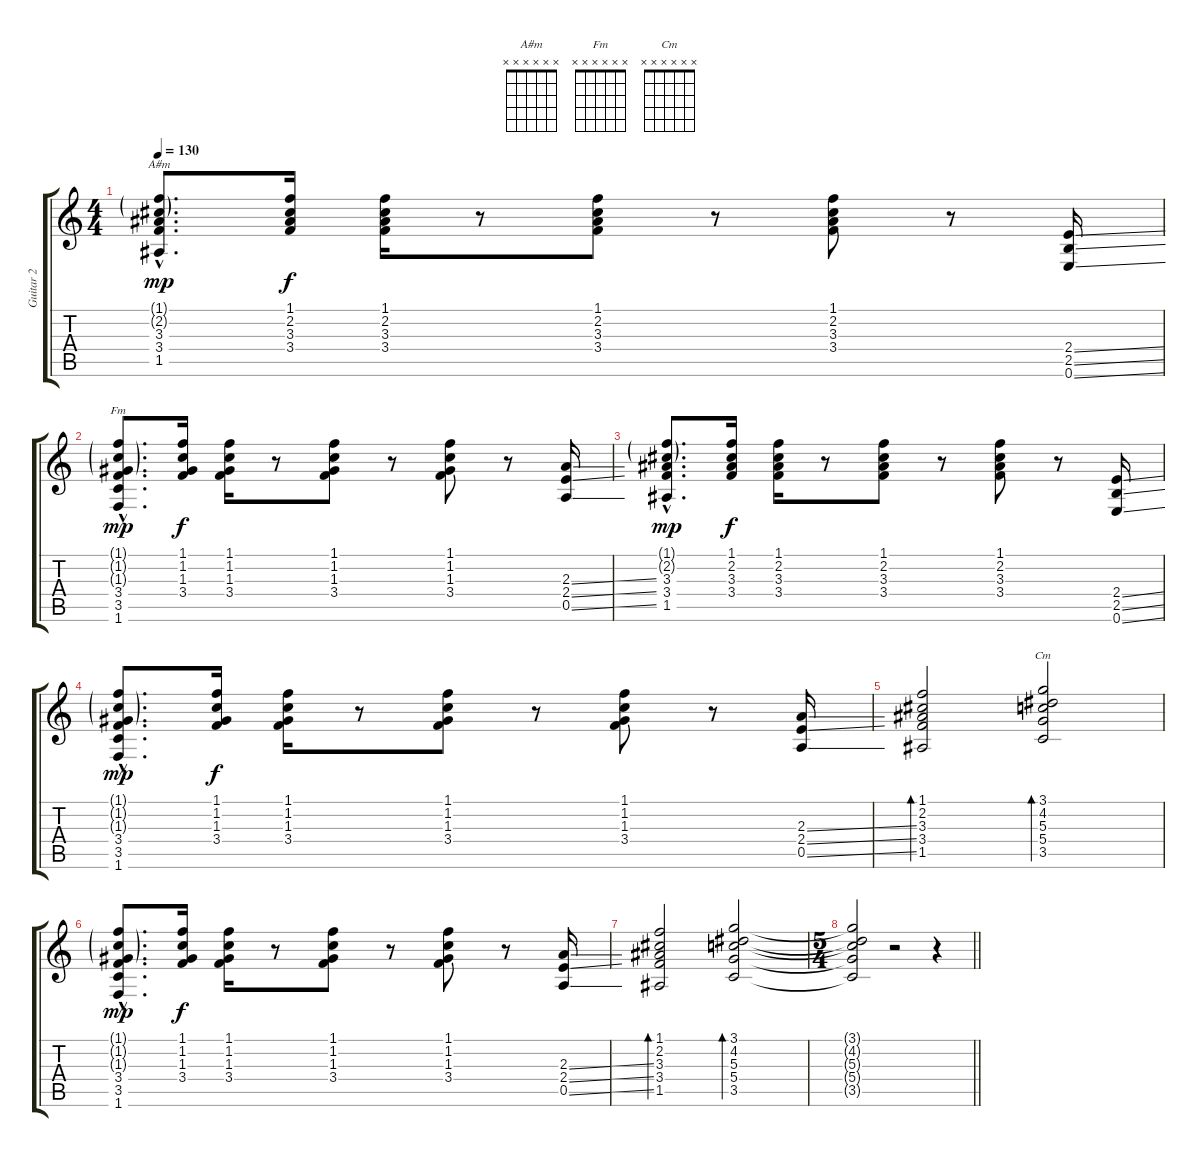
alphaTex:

\track ("Guitar 2" "Guitar 2") {instrument acousticguitarnylon}
\staff {score tabs}
\tuning (E4 B3 G3 D3 A2 E2) {hide}
\chord ("A#m" x x x x x x)
\chord ("Fm" x x x x x x)
\chord ("Cm" x x x x x x)
\ts (4 4)
\tempo 130
\clef g2
\ks c
(1.1{g hac} 2.2{g hac} 3.3{hac} 3.4{hac} 1.5{hac}).8{d ch "A#m" dy mp} (1.1 2.2 3.3 3.4).16{dy f} (1.1 2.2 3.3 3.4).16 r.8 (1.1 2.2 3.3 3.4).8 r.8 (1.1 2.2 3.3 3.4).8 r.8 (2.4{ss} 2.5{ss} 0.6{ss}).16 |
(1.1{g hac} 1.2{g hac} 1.3{g hac} 3.4{hac} 3.5{hac} 1.6{hac}).8{d ch "Fm" dy mp} (1.1 1.2 1.3 3.4).16{dy f} (1.1 1.2 1.3 3.4).16 r.8 (1.1 1.2 1.3 3.4).8 r.8 (1.1 1.2 1.3 3.4).8 r.8 (2.3{ss} 2.4{ss} 0.5{ss}).16 |
(1.1{g hac} 2.2{g hac} 3.3{hac} 3.4{hac} 1.5{hac}).8{d dy mp} (1.1 2.2 3.3 3.4).16{dy f} (1.1 2.2 3.3 3.4).16 r.8 (1.1 2.2 3.3 3.4).8 r.8 (1.1 2.2 3.3 3.4).8 r.8 (2.4{ss} 2.5{ss} 0.6{ss}).16 |
(1.1{g hac} 1.2{g hac} 1.3{g hac} 3.4{hac} 3.5{hac} 1.6{hac}).8{d dy mp} (1.1 1.2 1.3 3.4).16{dy f} (1.1 1.2 1.3 3.4).16 r.8 (1.1 1.2 1.3 3.4).8 r.8 (1.1 1.2 1.3 3.4).8 r.8 (2.3{ss} 2.4{ss} 0.5{ss}).16 |
(1.1 2.2 3.3 3.4 1.5).2{bd 60} (3.1 4.2 5.3 5.4 3.5).2{bd 60 ch "Cm"} |
(1.1{g hac} 1.2{g hac} 1.3{g hac} 3.4{hac} 3.5{hac} 1.6{hac}).8{d dy mp} (1.1 1.2 1.3 3.4).16{dy f} (1.1 1.2 1.3 3.4).16 r.8 (1.1 1.2 1.3 3.4).8 r.8 (1.1 1.2 1.3 3.4).8 r.8 (2.3{ss} 2.4{ss} 0.5{ss}).16 |
(1.1 2.2 3.3 3.4 1.5).2{bd 60} (3.1 4.2 5.3 5.4 3.5).2{bd 60} |
\ts (5 4)
\barLineRight lightlight
(3.1{t} 4.2{t} 5.3{t} 5.4{t} 3.5{t}).2 r.2 r.4
